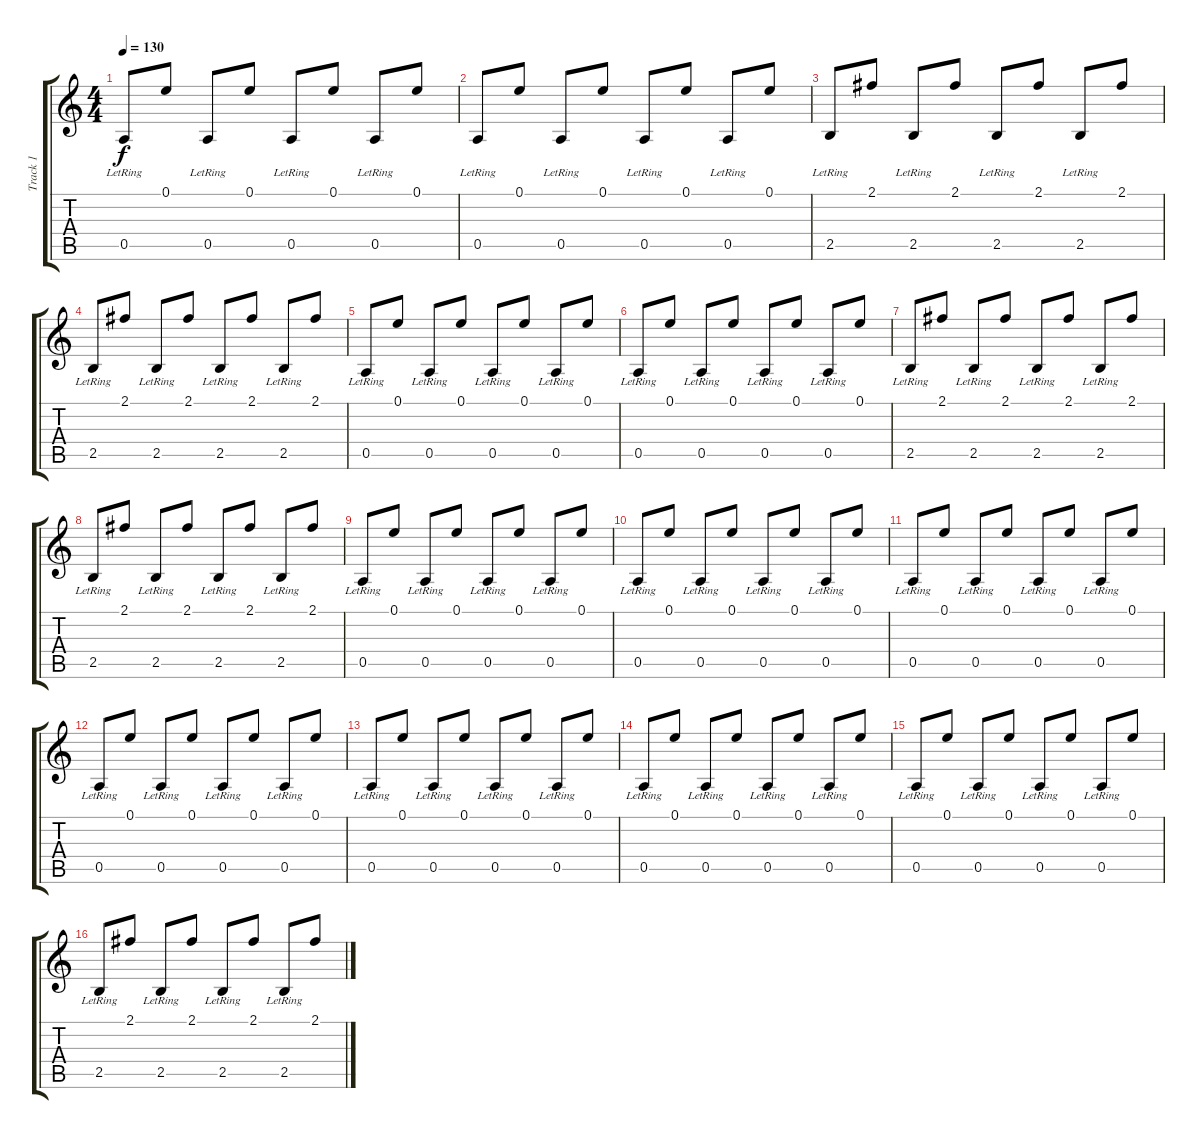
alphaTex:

\track ("Track 1" "Track 1") {instrument acousticguitarsteel}
\staff {score tabs}
\tuning (E4 B3 G3 D3 A2 E2) {hide}
\ts (4 4)
\tempo 130
\clef g2
\ks c
0.5{lr}.8{dy f} 0.1.8 0.5{lr}.8 0.1.8 0.5{lr}.8 0.1.8 0.5{lr}.8 0.1.8 |
0.5{lr}.8 0.1.8 0.5{lr}.8 0.1.8 0.5{lr}.8 0.1.8 0.5{lr}.8 0.1.8 |
2.5{lr}.8 2.1.8 2.5{lr}.8 2.1.8 2.5{lr}.8 2.1.8 2.5{lr}.8 2.1.8 |
2.5{lr}.8 2.1.8 2.5{lr}.8 2.1.8 2.5{lr}.8 2.1.8 2.5{lr}.8 2.1.8 |
0.5{lr}.8 0.1.8 0.5{lr}.8 0.1.8 0.5{lr}.8 0.1.8 0.5{lr}.8 0.1.8 |
0.5{lr}.8 0.1.8 0.5{lr}.8 0.1.8 0.5{lr}.8 0.1.8 0.5{lr}.8 0.1.8 |
2.5{lr}.8 2.1.8 2.5{lr}.8 2.1.8 2.5{lr}.8 2.1.8 2.5{lr}.8 2.1.8 |
2.5{lr}.8 2.1.8 2.5{lr}.8 2.1.8 2.5{lr}.8 2.1.8 2.5{lr}.8 2.1.8 |
0.5{lr}.8 0.1.8 0.5{lr}.8 0.1.8 0.5{lr}.8 0.1.8 0.5{lr}.8 0.1.8 |
0.5{lr}.8 0.1.8 0.5{lr}.8 0.1.8 0.5{lr}.8 0.1.8 0.5{lr}.8 0.1.8 |
0.5{lr}.8 0.1.8 0.5{lr}.8 0.1.8 0.5{lr}.8 0.1.8 0.5{lr}.8 0.1.8 |
0.5{lr}.8 0.1.8 0.5{lr}.8 0.1.8 0.5{lr}.8 0.1.8 0.5{lr}.8 0.1.8 |
0.5{lr}.8 0.1.8 0.5{lr}.8 0.1.8 0.5{lr}.8 0.1.8 0.5{lr}.8 0.1.8 |
0.5{lr}.8 0.1.8 0.5{lr}.8 0.1.8 0.5{lr}.8 0.1.8 0.5{lr}.8 0.1.8 |
0.5{lr}.8 0.1.8 0.5{lr}.8 0.1.8 0.5{lr}.8 0.1.8 0.5{lr}.8 0.1.8 |
2.5{lr}.8 2.1.8 2.5{lr}.8 2.1.8 2.5{lr}.8 2.1.8 2.5{lr}.8 2.1.8
